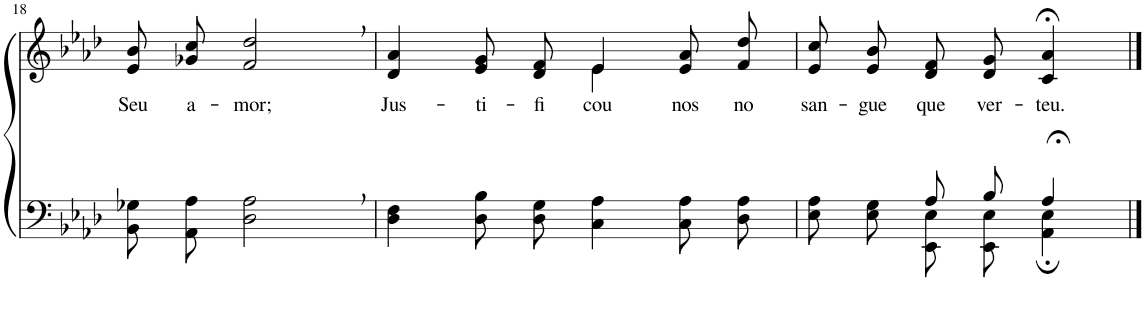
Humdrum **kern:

**kern	**kern	**text
*part2	*part1	*part1
*staff2	*staff1	*staff1
*I"Parte III e IV	*I"Parte I e II	*
!!LO:PB:g=z
*clefF4	*clefG2	*
*Trd-1c-2	*Trd-1c-2	*
*k[b-e-a-d-]	*k[b-e-a-d-]	*
*M4/4	*M4/4	*
=18	=18	=18
!	!	!LO:LY:b
8BB-\ 8G-X\L	8e-/ 8b-/L	Seu
!	!	!LO:LY:b
8AA-\ 8A-\J	8g-X/ 8cc/J	a-
!	!	!LO:LY:b
2D-\, 2A-\,	2f/, 2dd-/,	-mor;
=19	=19	=19
!	!	!LO:LY:b
*	*^	*
4D-\ 4F\	4d-/ 4a-/	2ryy	Jus-
!	!	!	!LO:LY:b
8D-\ 8B-\L	8e-/ 8g/L	.	-ti-
!	!	!	!LO:LY:b
8D-\ 8G\J	8d-/ 8f/J	.	-fi-
!	!	!	!LO:LY:b
4C\ 4A-\	4e-/	4e-\	cou-
!	!	!	!LO:LY:b
8C\ 8A-\L	8e-/ 8a-/L	4ryy	-nos
!	!	!	!LO:LY:b
8D-\ 8A-\J	8f/ 8dd-/J	.	no
*	*v	*v	*
=20	=20	=20
*^	*	*
!	!	!	!LO:LY:b
4ryy	8E-\ 8A-\L	8e-/ 8cc/L	san-
!	!	!	!LO:LY:b
.	8E-\ 8G\J	8e-/ 8b-/J	-gue
!	!	!	!LO:LY:b
8A-/L	8EE-/ 8E-/L	8d-/ 8f/L	que
!	!	!	!LO:LY:b
8B-/J	8EE-/ 8E-/J	8d-/ 8g/J	ver-
!	!	!	!LO:LY:b
4A-;</	4AA-\; 4E-\;	4c/;< 4a-/;<	-teu.
*v	*v	*	*
==	==	==
*-	*-	*-
